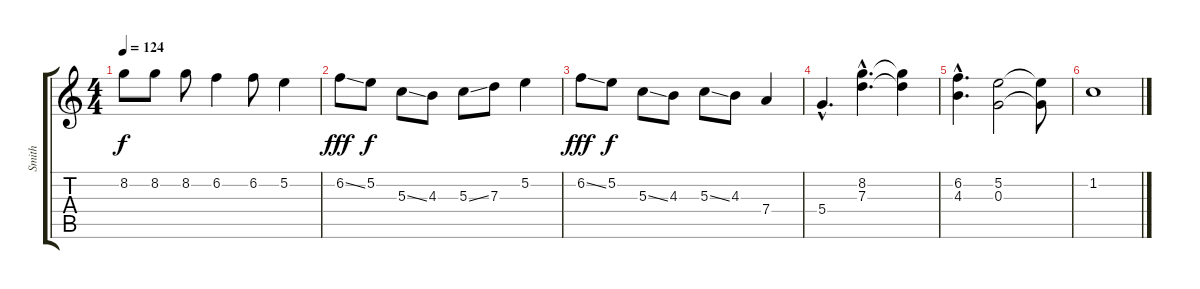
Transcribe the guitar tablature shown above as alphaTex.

\track ("Smith" "Smith") {instrument overdrivenguitar}
\staff {score tabs}
\tuning (E4 B3 G3 D3 A2 E2) {hide}
\ts (4 4)
\tempo 124
\clef g2
\ks c
8.2.8{dy f} 8.2.8 8.2.8 6.2.4 6.2.8 5.2.4 |
6.2{ss}.8{dy fff} 5.2.8{dy f} 5.3{ss}.8 4.3.8 5.3{ss}.8 7.3.8 5.2.4 |
6.2{ss}.8{dy fff} 5.2.8{dy f} 5.3{ss}.8 4.3.8 5.3{ss}.8 4.3.8 7.4.4 |
5.4{hac}.4{d} (8.2{hac} 7.3{hac}).4{d} (8.2{t} 7.3{t}).4 |
(6.2{hac} 4.3{hac}).4{d} (5.2 0.3).2 (5.2{t} 0.3{t}).8 |
1.2.1
